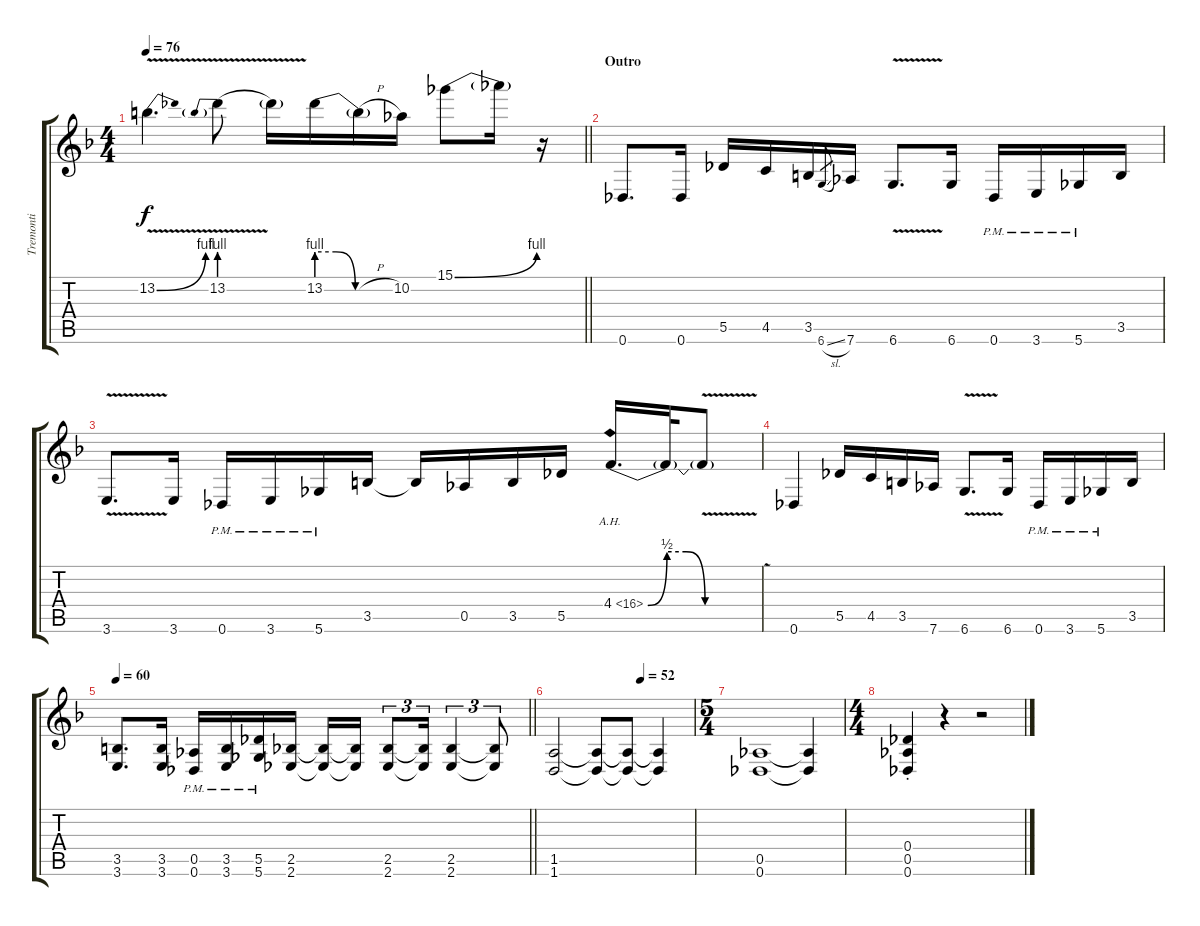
\track ("Tremonti" "Tremonti") {instrument distortionguitar}
\staff {score tabs}
\tuning (Eb4 Bb3 Gb3 Db3 Ab2 Db2) {hide}
\ts (4 4)
\tempo 76
\clef g2
\barLineRight lightlight
\ks f
13.2{be (bend 0 0 60 4) v}.4{d dy f} 13.2{be (prebend 0 4 60 4) v}.8 13.2{t}.16 13.2{be (custom 0 4 15 4 30 0 60 0)}.16 13.2{h t}.16 10.2.16 15.1{be (bend 0 0 60 4)}.8 15.1{t}.16 r.16 |
\section ("" "Outro")
0.6.8{d} 0.6.16 5.5.16 4.5.16 3.5.16 6.6{sl}.8{gr} 7.6.16 6.6{v}.8{d} 6.6.16 0.6{pm}.16 3.6{pm}.16 5.6{pm}.16 3.5.16 |
3.6{v}.8{d} 3.6.16 0.6{pm}.16 3.6{pm}.16 5.6{pm}.16 3.5.16 3.5{t}.16 0.5.16 3.5.16 5.5.16 4.4{be (custom 0 0 10 2 20 2 30 0 60 0) ah 12}.16{d} 4.4{t}.32 4.4{v t}.8 |
0.6.4 5.5.16 4.5.16 3.5.16 7.6.16 6.6{v}.8{d} 6.6.16 0.6{pm}.16 3.6{pm}.16 5.6{pm}.16 3.5.16 |
\tempo 60
\barLineRight lightlight
(3.5 3.6).8{d} (3.5 3.6).16 (0.5{pm} 0.6{pm}).16 (3.5{pm} 3.6{pm}).16 (5.5{pm} 5.6{pm}).16 (2.5 2.6).16 (2.5{t} 2.6{t}).16 (2.5{t} 2.6{t}).16 (2.5 2.6).8{tu (3 2)} (2.5{t} 2.6{t}).16{tu (3 2)} (2.5 2.6).4{tu (3 2)} (2.5{t} 2.6{t}).8{tu (3 2)} |
\tempo (52 0.625)
(1.5 1.6).2 (1.5{t} 1.6{t}).8 (1.5{t} 1.6{t}).8 (1.5{t} 1.6{t}).4 |
\ts (5 4)
(0.5 0.6).1 (0.5{t} 0.6{t}).4 |
\ts (4 4)
(0.4{st} 0.5{st} 0.6{st}).4 r.4 r.2
